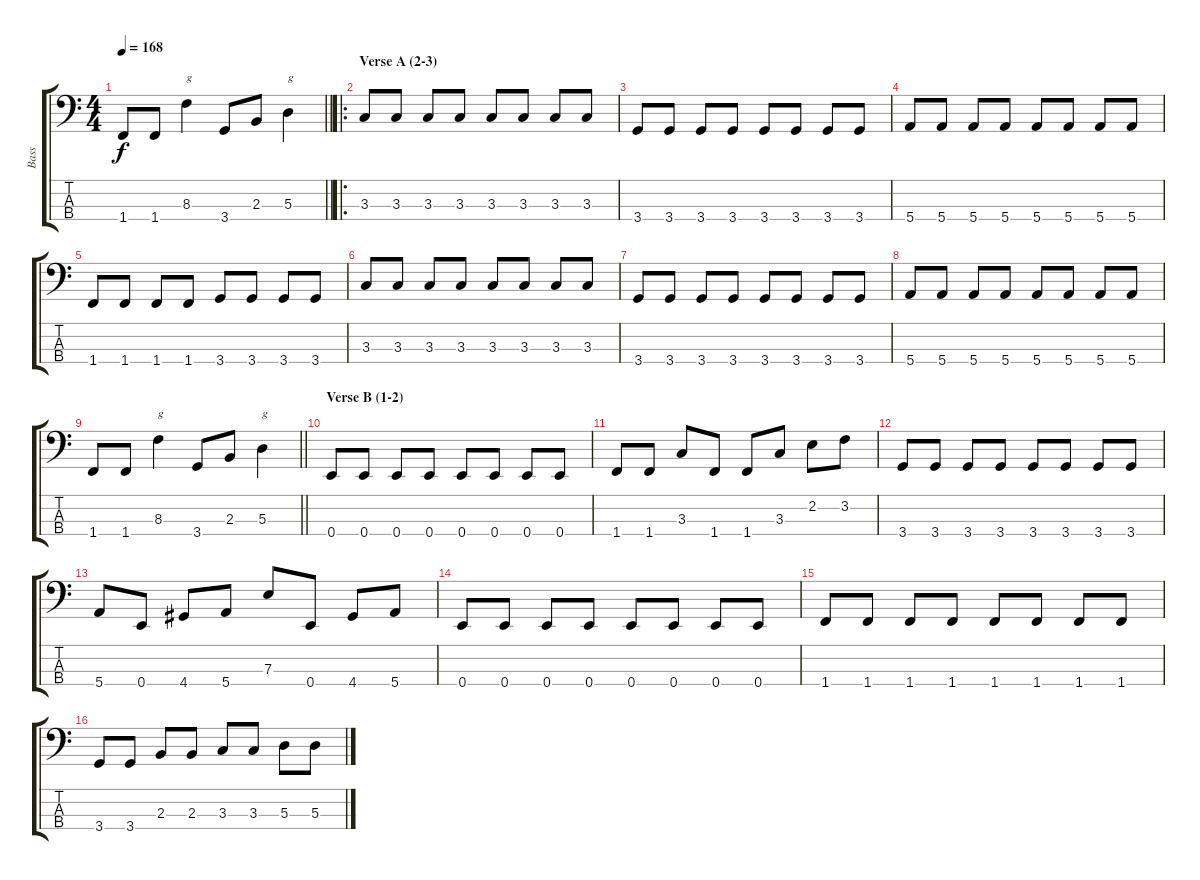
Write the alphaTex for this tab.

\track ("Bass" "Bass") {instrument electricbasspick}
\staff {score tabs}
\tuning (G2 D2 A1 E1) {hide}
\ts (4 4)
\tempo 168
\clef f4
\barLineRight lightlight
\ks c
1.4.8{dy f} 1.4.8 8.3.4{txt "g"} 3.4.8 2.3.8 5.3.4{txt "g"} |
\ro
\section ("" "Verse A (2-3)")
3.3.8 3.3.8 3.3.8 3.3.8 3.3.8 3.3.8 3.3.8 3.3.8 |
3.4.8 3.4.8 3.4.8 3.4.8 3.4.8 3.4.8 3.4.8 3.4.8 |
5.4.8 5.4.8 5.4.8 5.4.8 5.4.8 5.4.8 5.4.8 5.4.8 |
1.4.8 1.4.8 1.4.8 1.4.8 3.4.8 3.4.8 3.4.8 3.4.8 |
3.3.8 3.3.8 3.3.8 3.3.8 3.3.8 3.3.8 3.3.8 3.3.8 |
3.4.8 3.4.8 3.4.8 3.4.8 3.4.8 3.4.8 3.4.8 3.4.8 |
5.4.8 5.4.8 5.4.8 5.4.8 5.4.8 5.4.8 5.4.8 5.4.8 |
\barLineRight lightlight
1.4.8 1.4.8 8.3.4{txt "g"} 3.4.8 2.3.8 5.3.4{txt "g"} |
\section ("" "Verse B (1-2)")
0.4.8 0.4.8 0.4.8 0.4.8 0.4.8 0.4.8 0.4.8 0.4.8 |
1.4.8 1.4.8 3.3.8 1.4.8 1.4.8 3.3.8 2.2.8 3.2.8 |
3.4.8 3.4.8 3.4.8 3.4.8 3.4.8 3.4.8 3.4.8 3.4.8 |
5.4.8 0.4.8 4.4.8 5.4.8 7.3.8 0.4.8 4.4.8 5.4.8 |
0.4.8 0.4.8 0.4.8 0.4.8 0.4.8 0.4.8 0.4.8 0.4.8 |
1.4.8 1.4.8 1.4.8 1.4.8 1.4.8 1.4.8 1.4.8 1.4.8 |
3.4.8 3.4.8 2.3.8 2.3.8 3.3.8 3.3.8 5.3.8 5.3.8
